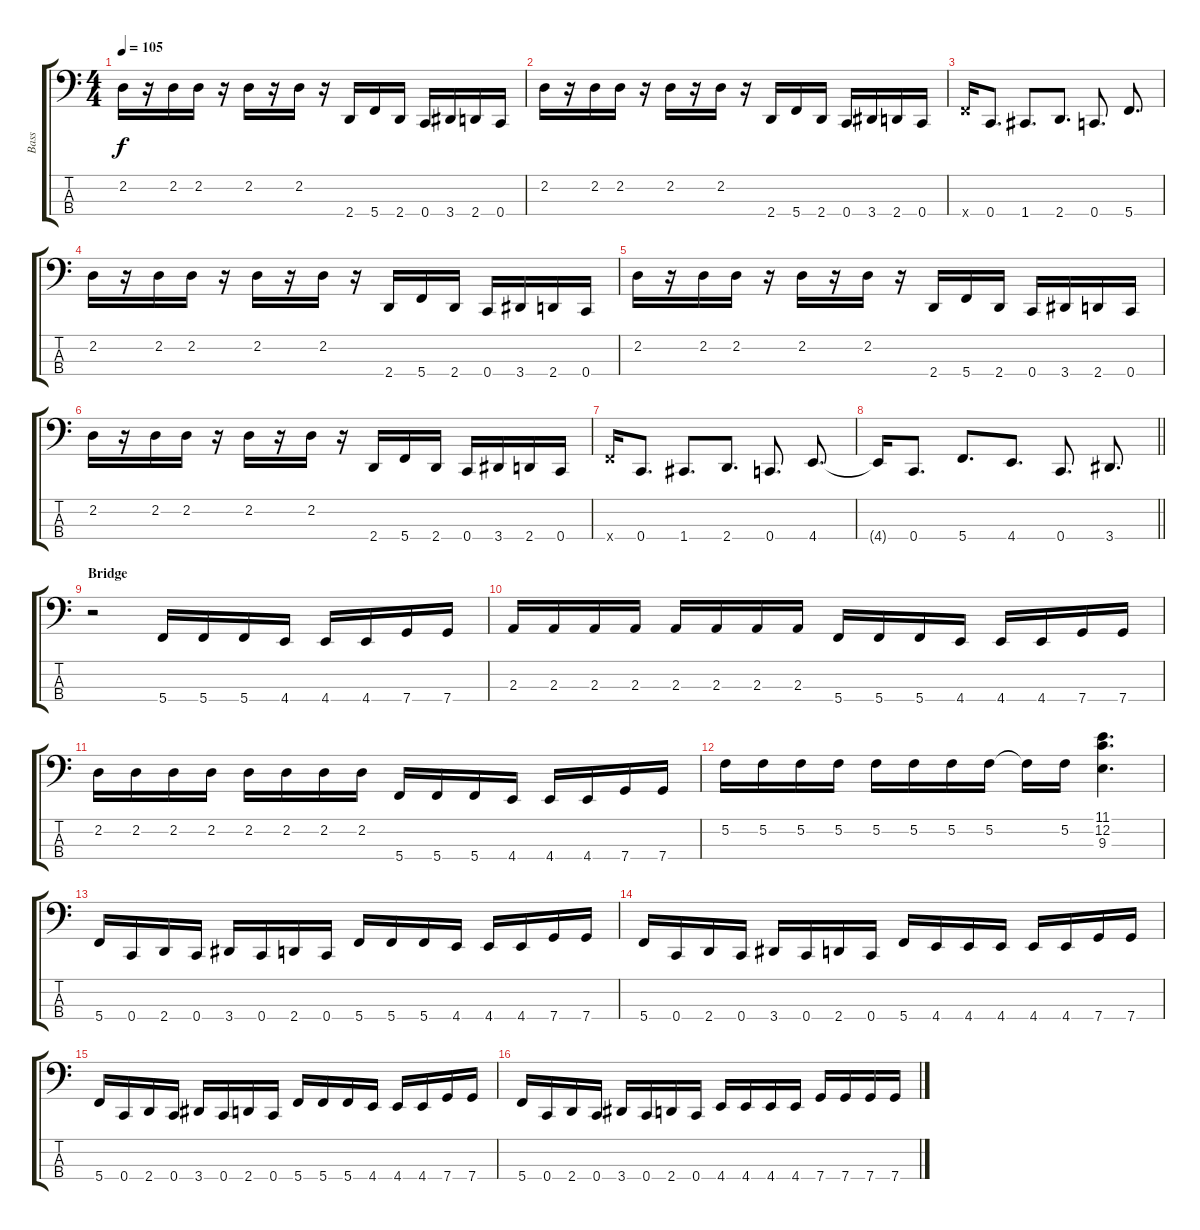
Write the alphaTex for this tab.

\track ("Bass" "Bass") {instrument electricbassfinger}
\staff {score tabs}
\tuning (F2 C2 G1 C1) {hide}
\ts (4 4)
\tempo 105
\clef f4
\ks c
2.2.16{dy f} r.16 2.2.16 2.2.16 r.16 2.2.16 r.16 2.2.16 r.16 2.4.16 5.4.16 2.4.16 0.4.16 3.4.16 2.4.16 0.4.16 |
2.2.16 r.16 2.2.16 2.2.16 r.16 2.2.16 r.16 2.2.16 r.16 2.4.16 5.4.16 2.4.16 0.4.16 3.4.16 2.4.16 0.4.16 |
5.4{x}.16 0.4.8{d} 1.4.8{d} 2.4.8{d} 0.4.8{d} 5.4.8{d} |
2.2.16 r.16 2.2.16 2.2.16 r.16 2.2.16 r.16 2.2.16 r.16 2.4.16 5.4.16 2.4.16 0.4.16 3.4.16 2.4.16 0.4.16 |
2.2.16 r.16 2.2.16 2.2.16 r.16 2.2.16 r.16 2.2.16 r.16 2.4.16 5.4.16 2.4.16 0.4.16 3.4.16 2.4.16 0.4.16 |
2.2.16 r.16 2.2.16 2.2.16 r.16 2.2.16 r.16 2.2.16 r.16 2.4.16 5.4.16 2.4.16 0.4.16 3.4.16 2.4.16 0.4.16 |
5.4{x}.16 0.4.8{d} 1.4.8{d} 2.4.8{d} 0.4.8{d} 4.4.8{d} |
\barLineRight lightlight
4.4{t}.16 0.4.8{d} 5.4.8{d} 4.4.8{d} 0.4.8{d} 3.4.8{d} |
\section ("" "Bridge")
r.2 5.4.16 5.4.16 5.4.16 4.4.16 4.4.16 4.4.16 7.4.16 7.4.16 |
2.3.16 2.3.16 2.3.16 2.3.16 2.3.16 2.3.16 2.3.16 2.3.16 5.4.16 5.4.16 5.4.16 4.4.16 4.4.16 4.4.16 7.4.16 7.4.16 |
2.2.16 2.2.16 2.2.16 2.2.16 2.2.16 2.2.16 2.2.16 2.2.16 5.4.16 5.4.16 5.4.16 4.4.16 4.4.16 4.4.16 7.4.16 7.4.16 |
5.2.16 5.2.16 5.2.16 5.2.16 5.2.16 5.2.16 5.2.16 5.2.16 5.2{t}.16 5.2.16 (11.1 12.2 9.3).4{d} |
5.4.16 0.4.16 2.4.16 0.4.16 3.4.16 0.4.16 2.4.16 0.4.16 5.4.16 5.4.16 5.4.16 4.4.16 4.4.16 4.4.16 7.4.16 7.4.16 |
5.4.16 0.4.16 2.4.16 0.4.16 3.4.16 0.4.16 2.4.16 0.4.16 5.4.16 4.4.16 4.4.16 4.4.16 4.4.16 4.4.16 7.4.16 7.4.16 |
5.4.16 0.4.16 2.4.16 0.4.16 3.4.16 0.4.16 2.4.16 0.4.16 5.4.16 5.4.16 5.4.16 4.4.16 4.4.16 4.4.16 7.4.16 7.4.16 |
5.4.16 0.4.16 2.4.16 0.4.16 3.4.16 0.4.16 2.4.16 0.4.16 4.4.16 4.4.16 4.4.16 4.4.16 7.4.16 7.4.16 7.4.16 7.4.16
